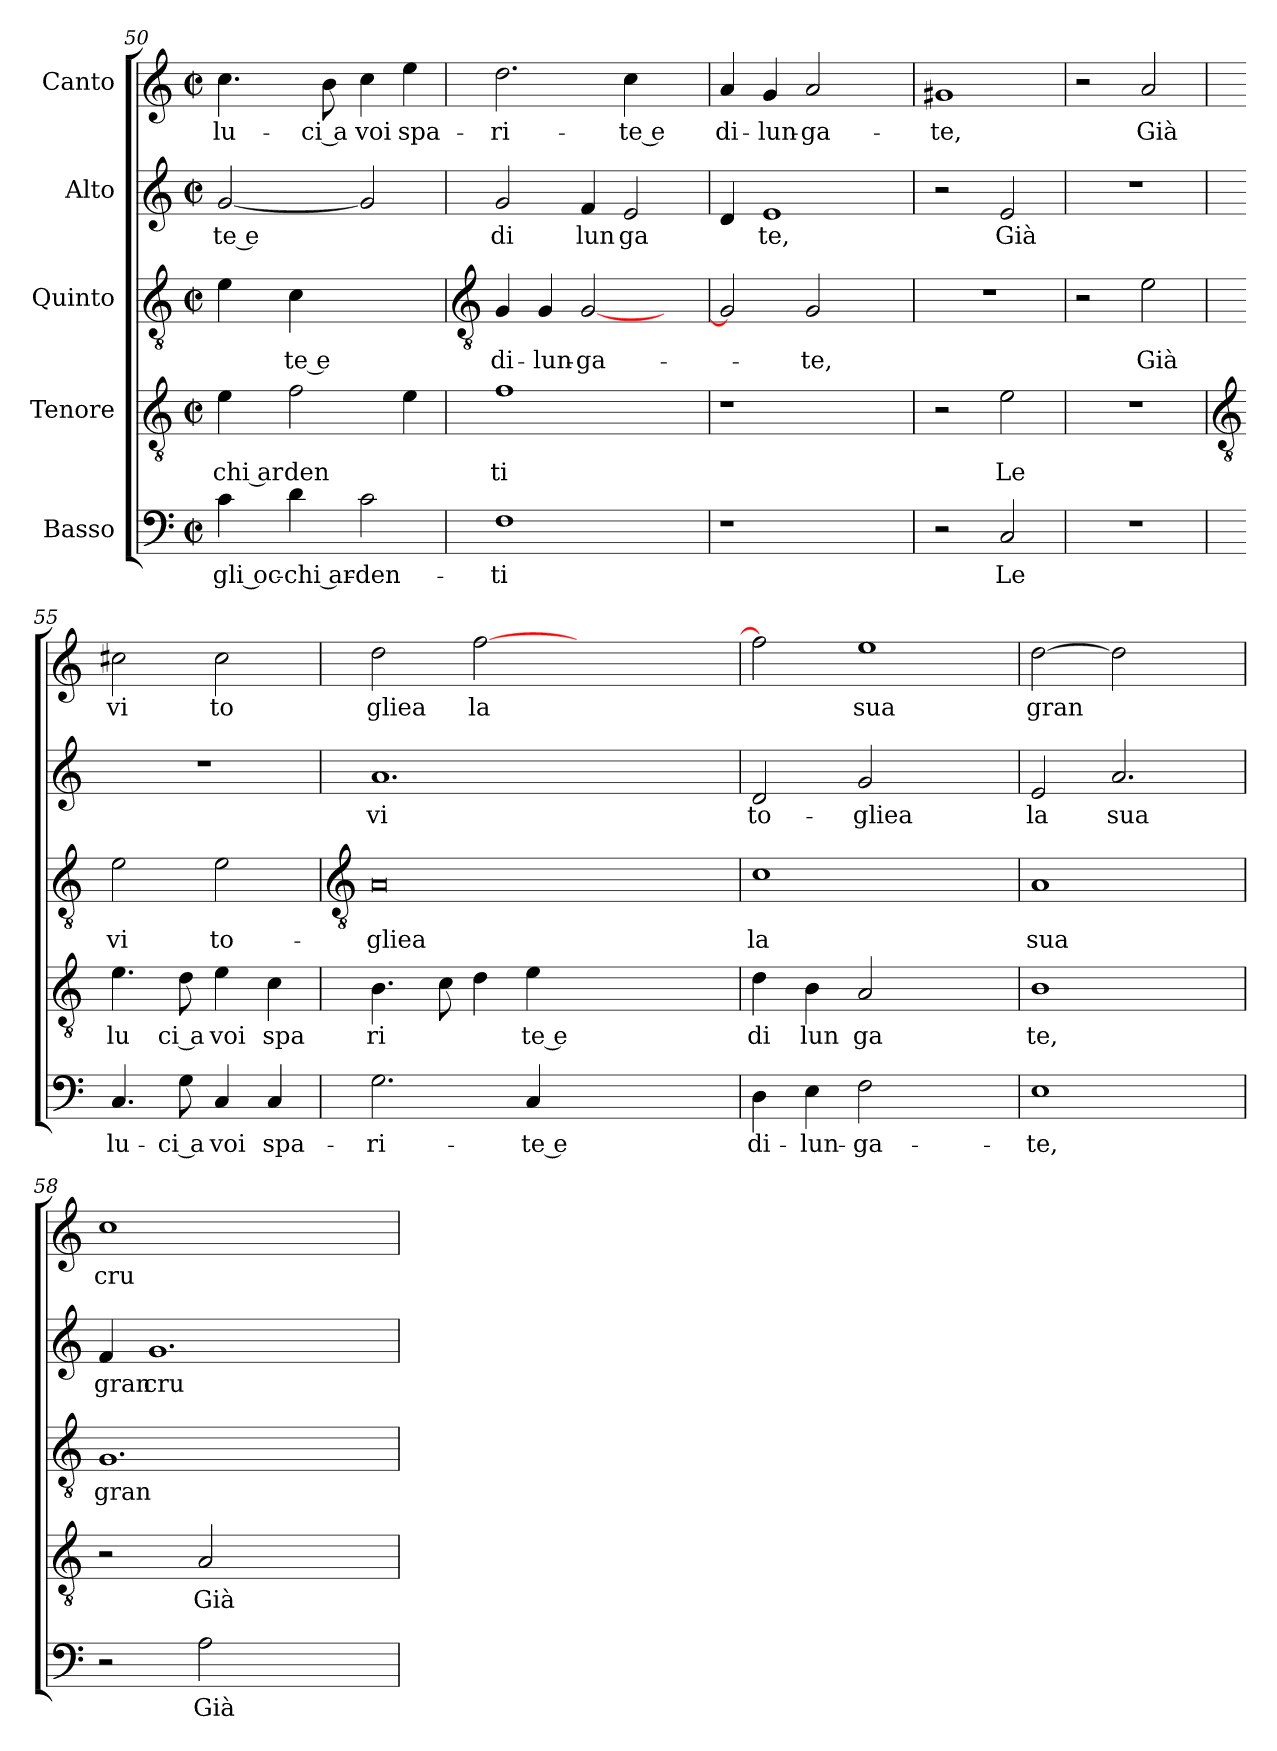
**kern	**text	**kern	**text	**kern	**text	**kern	**text	**kern	**text
*part5	*part5	*part4	*part4	*part3	*part3	*part2	*part2	*part1	*part1
*staff5	*staff5	*staff4	*staff4	*staff3	*staff3	*staff2	*staff2	*staff1	*staff1
*I"Basso	*	*I"Tenore	*	*I"Quinto	*	*I"Alto	*	*I"Canto	*
!!LO:LB:g=z
*clefF4	*	*clefGv2	*	*clefGv2	*	*clefG2	*	*clefG2	*
*k[]	*	*k[]	*	*k[]	*	*k[]	*	*k[]	*
*C:	*	*C:	*	*C:	*	*C:	*	*C:	*
*M2/2	*	*M2/2	*	*M2/2	*	*M2/2	*	*M2/2	*
*met(c|)	*	*met(c|)	*	*met(c|)	*	*met(c|)	*	*met(c|)	*
=50	=50	=50	=50	=50	=50	=50	=50	=50	=50
!	!LO:LY:b	!	!LO:LY:b	!	!	!	!LO:LY:b	!	!LO:LY:b
4c\	-gli oc-	4e\	chi ar	4e\	.	[2g/	te e	4.cc\	lu-
!	!LO:LY:b	!	!LO:LY:b	!	!LO:LY:b	!	!	!	!
4d\	-chi ar-	2f\	den	4c\	-te e	.	.	.	.
!	!	!	!	!	!	!	!	!	!LO:LY:b
.	.	.	.	.	.	.	.	8b\	-ci a
!	!LO:LY:b	!	!	!	!	!	!	!	!LO:LY:b
2c\	-den-	.	.	2ryy	.	2g/]	.	4cc\	voi
!	!	!	!	!	!	!	!	!	!LO:LY:b
.	.	4e\	.	.	.	.	.	4ee\	spa-
!!LO:LB:g=z
=51	=51	=51	=51	=51	=51	=51	=51	=51	=51
*	*	*	*	*clefGv2	*	*	*	*	*
!	!LO:LY:b	!	!LO:LY:b	!	!LO:LY:b	!	!LO:LY:b	!	!LO:LY:b
1F	-ti	1f	ti	4G/	di-	2g/	di	2.dd\	-ri-
!	!	!	!	!	!LO:LY:b	!	!	!	!
.	.	.	.	4G/	-lun-	.	.	.	.
!	!	!	!	!	!LO:LY:b	!	!LO:LY:b	!	!
.	.	.	.	[2G/	-ga-	4f/	lun	.	.
!	!	!	!	!	!	!	!LO:LY:b	!	!LO:LY:b
.	.	.	.	.	.	2e/	ga	4cc\	-te e
4ryy	.	4ryy	.	4ryy	.	.	.	4ryy	.
=52	=52	=52	=52	=52	=52	=52	=52	=52	=52
!	!	!	!	!	!	!	!	!	!LO:LY:b
1r	.	1r	.	2G/]	.	4d/	.	4a/	di-
!	!	!	!	!	!	!	!LO:LY:b	!	!LO:LY:b
.	.	.	.	.	.	1e	te,	4g/	-lun-
!	!	!	!	!	!LO:LY:b	!	!	!	!LO:LY:b
.	.	.	.	2G/	-te,	.	.	2a/	-ga-
4ryy	.	4ryy	.	4ryy	.	.	.	4ryy	.
=53	=53	=53	=53	=53	=53	=53	=53	=53	=53
!	!	!	!	!	!	!	!	!	!LO:LY:b
2r	.	2r	.	1r	.	2r	.	1g#X	-te,
!	!LO:LY:b	!	!LO:LY:b	!	!	!	!LO:LY:b	!	!
2C/	Le	2e\	Le	.	.	2e/	Già	.	.
=54	=54	=54	=54	=54	=54	=54	=54	=54	=54
1r	.	1r	.	2r	.	1r	.	2r	.
!	!	!	!	!	!LO:LY:b	!	!	!	!LO:LY:b
.	.	.	.	2e\	Già	.	.	2a/	Già
!!LO:LB:g=z
=55	=55	=55	=55	=55	=55	=55	=55	=55	=55
*	*	*clefGv2	*	*	*	*	*	*	*
!	!LO:LY:b	!	!LO:LY:b	!	!LO:LY:b	!	!	!	!LO:LY:b
4.C/	lu-	4.e\	lu	2e\	vi	1r	.	2cc#X\	vi
!	!LO:LY:b	!	!LO:LY:b	!	!	!	!	!	!
8G\	-ci a	8d\	ci a	.	.	.	.	.	.
!	!LO:LY:b	!	!LO:LY:b	!	!LO:LY:b	!	!	!	!LO:LY:b
4C/	voi	4e\	voi	2e\	to-	.	.	2cc#\	to
!	!LO:LY:b	!	!LO:LY:b	!	!	!	!	!	!
4C/	spa-	4c\	spa	.	.	.	.	.	.
!!LO:LB:g=z
=55A	=55A	=55A	=55A	=55A	=55A	=55A	=55A	=55A	=55A
*	*	*	*	*clefGv2	*	*	*	*	*
!	!LO:LY:b	!	!LO:LY:b	!	!LO:LY:b	!	!LO:LY:b	!	!LO:LY:b
2.G\	-ri-	4.B\	ri	0A	-gliea	1.a	vi	2dd\	gliea
.	.	8c\	.	.	.	.	.	.	.
!	!	!	!	!	!	!	!	!	!LO:LY:b
.	.	4d\	.	.	.	.	.	[2ff\	la
!	!LO:LY:b	!	!LO:LY:b	!	!	!	!	!	!
4C/	-te e	4e\	te e	.	.	.	.	.	.
1ryy	.	1ryy	.	.	.	.	.	1ryy	.
.	.	.	.	.	.	2ryy	.	.	.
=56A	=56A	=56A	=56A	=56A	=56A	=56A	=56A	=56A	=56A
!	!LO:LY:b	!	!LO:LY:b	!	!LO:LY:b	!	!LO:LY:b	!	!
4D\	di-	4d\	di	1c	la	2d/	to-	2ff\]	.
!	!LO:LY:b	!	!LO:LY:b	!	!	!	!	!	!
4E\	-lun-	4B\	lun	.	.	.	.	.	.
!	!LO:LY:b	!	!LO:LY:b	!	!	!	!LO:LY:b	!	!LO:LY:b
2F\	-ga-	2A/	ga	.	.	2g/	-gliea	1ee	sua
2ryy	.	2ryy	.	2ryy	.	2ryy	.	.	.
=57A	=57A	=57A	=57A	=57A	=57A	=57A	=57A	=57A	=57A
!	!LO:LY:b	!	!LO:LY:b	!	!LO:LY:b	!	!LO:LY:b	!	!LO:LY:b
1E	-te,	1B	te,	1A	sua	2e/	la	[2dd\	gran
!	!	!	!	!	!	!	!LO:LY:b	!	!
.	.	.	.	.	.	2.a/	sua	2dd\]	.
4ryy	.	4ryy	.	4ryy	.	.	.	4ryy	.
=58A	=58A	=58A	=58A	=58A	=58A	=58A	=58A	=58A	=58A
!	!	!	!	!	!LO:LY:b	!	!LO:LY:b	!	!LO:LY:b
2r	.	2r	.	1.G	gran	4f/	gran	1cc	cru
!	!	!	!	!	!	!	!LO:LY:b	!	!
.	.	.	.	.	.	1.g	cru-	.	.
!	!LO:LY:b	!	!LO:LY:b	!	!	!	!	!	!
2A\	Già	2A/	Già	.	.	.	.	.	.
2.ryy	.	2.ryy	.	.	.	.	.	2.ryy	.
.	.	.	.	4ryy	.	.	.	.	.
=	=	=	=	=	=	=	=	=	=
*-	*-	*-	*-	*-	*-	*-	*-	*-	*-
